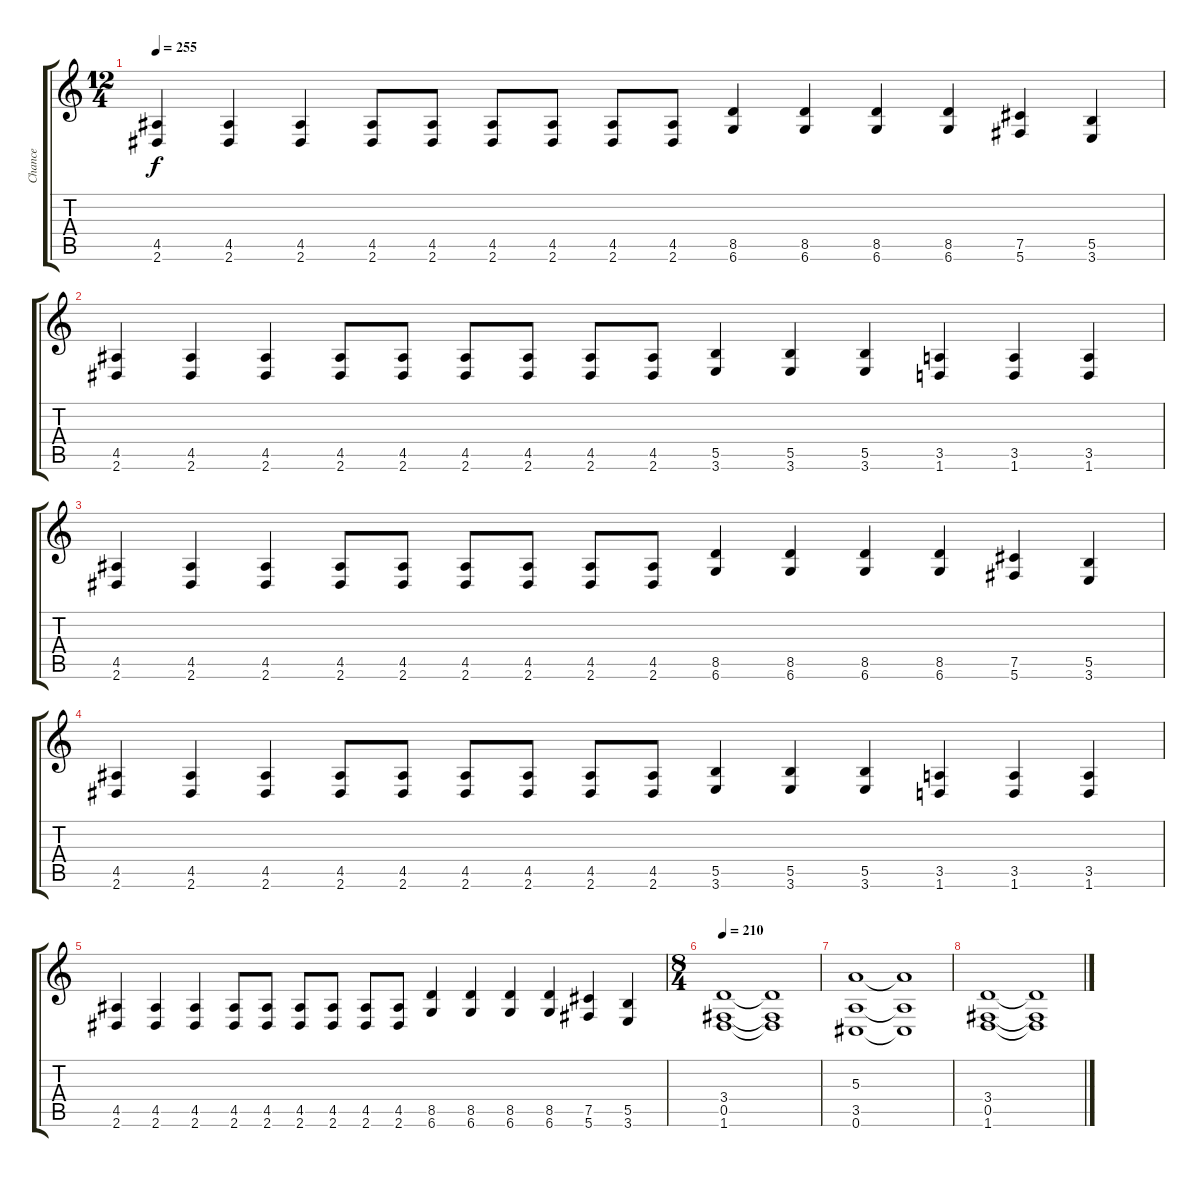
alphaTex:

\track ("Chance" "Chance") {instrument distortionguitar}
\staff {score tabs}
\tuning (Db4 Ab3 E3 B2 Gb2 Db2) {hide}
\ts (12 4)
\tempo 255
\clef g2
\ks c
(4.5 2.6).4{dy f} (4.5 2.6).4 (4.5 2.6).4 (4.5 2.6).8 (4.5 2.6).8 (4.5 2.6).8 (4.5 2.6).8 (4.5 2.6).8 (4.5 2.6).8 (8.5 6.6).4 (8.5 6.6).4 (8.5 6.6).4 (8.5 6.6).4 (7.5 5.6).4 (5.5 3.6).4 |
(4.5 2.6).4 (4.5 2.6).4 (4.5 2.6).4 (4.5 2.6).8 (4.5 2.6).8 (4.5 2.6).8 (4.5 2.6).8 (4.5 2.6).8 (4.5 2.6).8 (5.5 3.6).4 (5.5 3.6).4 (5.5 3.6).4 (3.5 1.6).4 (3.5 1.6).4 (3.5 1.6).4 |
(4.5 2.6).4 (4.5 2.6).4 (4.5 2.6).4 (4.5 2.6).8 (4.5 2.6).8 (4.5 2.6).8 (4.5 2.6).8 (4.5 2.6).8 (4.5 2.6).8 (8.5 6.6).4 (8.5 6.6).4 (8.5 6.6).4 (8.5 6.6).4 (7.5 5.6).4 (5.5 3.6).4 |
(4.5 2.6).4 (4.5 2.6).4 (4.5 2.6).4 (4.5 2.6).8 (4.5 2.6).8 (4.5 2.6).8 (4.5 2.6).8 (4.5 2.6).8 (4.5 2.6).8 (5.5 3.6).4 (5.5 3.6).4 (5.5 3.6).4 (3.5 1.6).4 (3.5 1.6).4 (3.5 1.6).4 |
(4.5 2.6).4 (4.5 2.6).4 (4.5 2.6).4 (4.5 2.6).8 (4.5 2.6).8 (4.5 2.6).8 (4.5 2.6).8 (4.5 2.6).8 (4.5 2.6).8 (8.5 6.6).4 (8.5 6.6).4 (8.5 6.6).4 (8.5 6.6).4 (7.5 5.6).4 (5.5 3.6).4 |
\ts (8 4)
\tempo 210
(3.4 0.5 1.6).1 (3.4{t} 0.5{t} 1.6{t}).1 |
(5.3 3.5 0.6).1 (5.3{t} 3.5{t} 0.6{t}).1 |
(3.4 0.5 1.6).1 (3.4{t} 0.5{t} 1.6{t}).1
